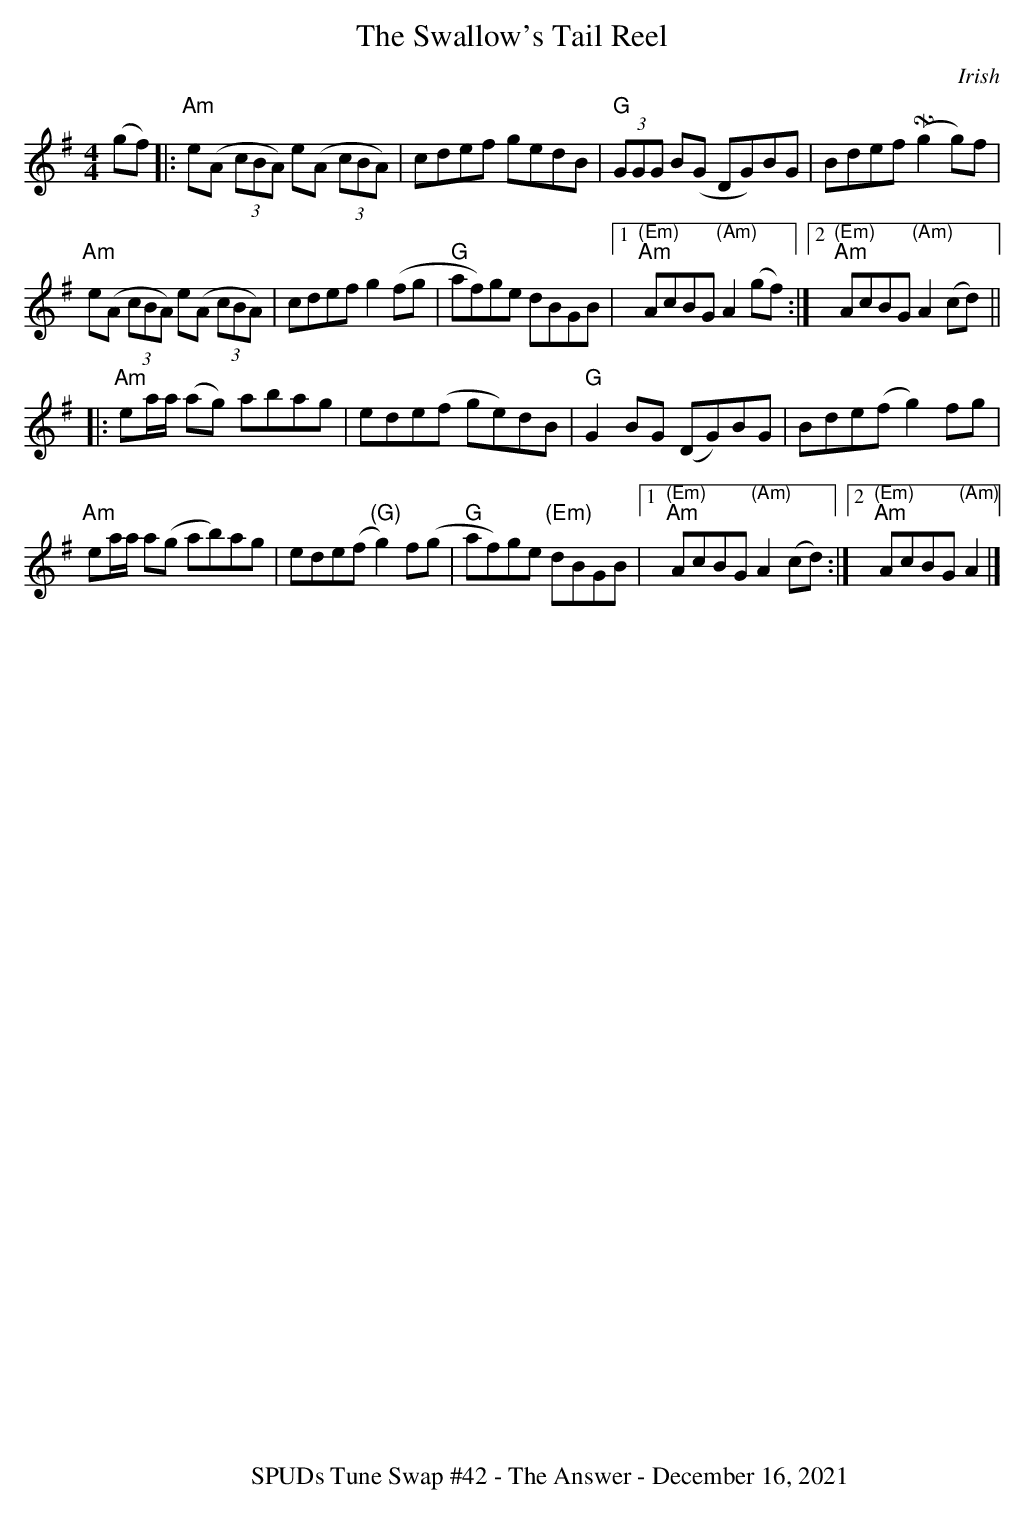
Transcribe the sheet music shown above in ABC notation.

X:1
T:Swallow's Tail Reel, The
C:Irish
M: 4/4
L: 1/8
K: Ador
(gf) |:"Am"e(A (3cBA) e(A (3cBA) |cdef gedB| "G"(3)GGG B(G DG)BG|Bdef !turnx!(g2g)f|
"Am"e(A (3cBA) e(A (3cBA) |cdef g2 (fg| "G"af)ge dBGB |1 "^(Em)""Am"AcBG "^(Am)"" "A2(gf):|2 "^(Em)""Am"AcBG "^(Am)"" "A2 (cd) ||
|:"Am"ea/2a/2 (ag) abag|ede(f ge)dB|"G"G2BG (DG)BG|Bde(f g2) fg|
"Am"ea/2a/2 a(g ab)ag|ede(f "(G)"g2) f(g| "G"af)ge "(Em)"dBGB |1 "^(Em)""Am"AcBG "^(Am)"" "A2 (cd) :|2 "^(Em)""Am"AcBG "^(Am)"" "A2 |]
